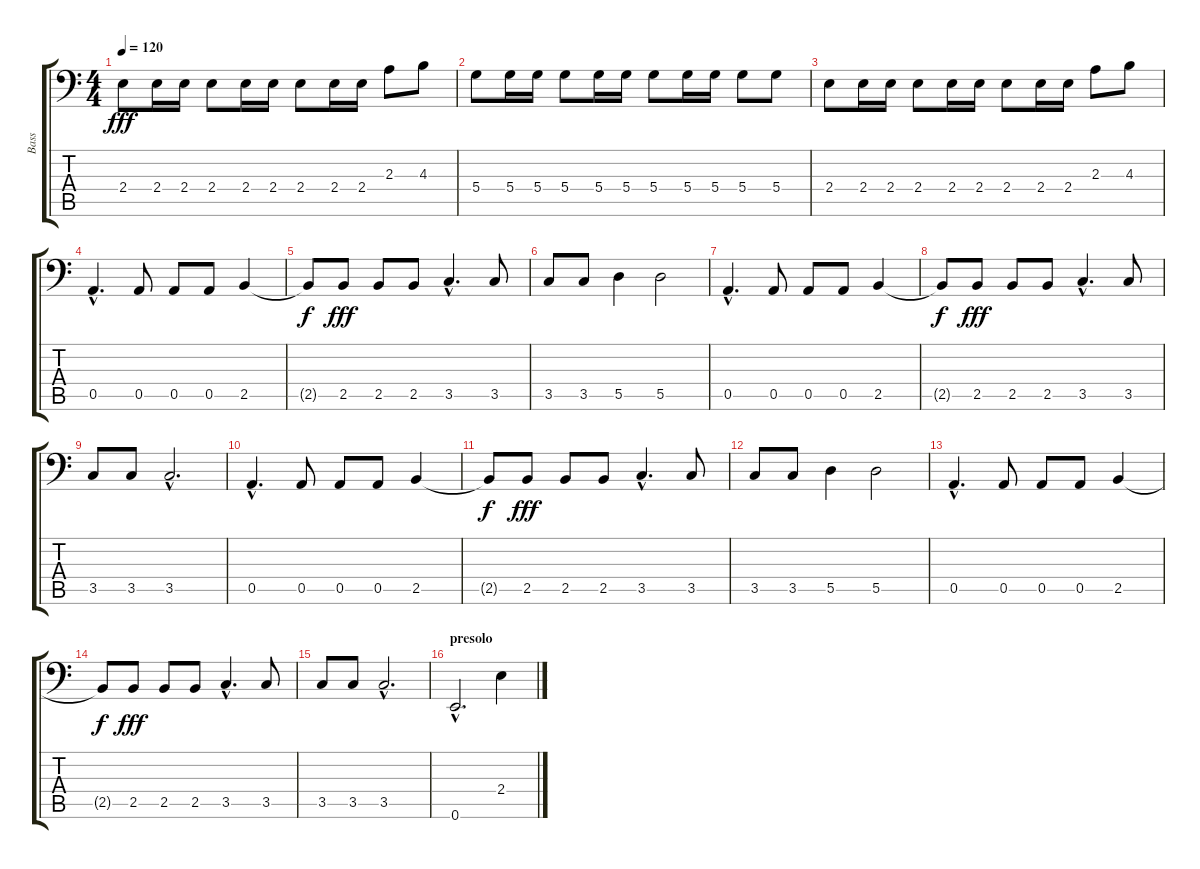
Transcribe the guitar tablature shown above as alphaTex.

\track ("Bass" "Bass") {instrument electricbassfinger}
\staff {score tabs}
\tuning (E3 B2 G2 D2 A1 E1) {hide}
\ts (4 4)
\tempo 120
\clef f4
\ks c
2.4.8{dy fff} 2.4.16 2.4.16 2.4.8 2.4.16 2.4.16 2.4.8 2.4.16 2.4.16 2.3.8 4.3.8 |
5.4.8 5.4.16 5.4.16 5.4.8 5.4.16 5.4.16 5.4.8 5.4.16 5.4.16 5.4.8 5.4.8 |
2.4.8 2.4.16 2.4.16 2.4.8 2.4.16 2.4.16 2.4.8 2.4.16 2.4.16 2.3.8 4.3.8 |
0.5{hac}.4{d} 0.5.8 0.5.8 0.5.8 2.5.4 |
2.5{t}.8{dy f} 2.5.8{dy fff} 2.5.8 2.5.8 3.5{hac}.4{d} 3.5.8 |
3.5.8 3.5.8 5.5.4 5.5.2 |
0.5{hac}.4{d} 0.5.8 0.5.8 0.5.8 2.5.4 |
2.5{t}.8{dy f} 2.5.8{dy fff} 2.5.8 2.5.8 3.5{hac}.4{d} 3.5.8 |
3.5.8 3.5.8 3.5{hac}.2{d} |
0.5{hac}.4{d} 0.5.8 0.5.8 0.5.8 2.5.4 |
2.5{t}.8{dy f} 2.5.8{dy fff} 2.5.8 2.5.8 3.5{hac}.4{d} 3.5.8 |
3.5.8 3.5.8 5.5.4 5.5.2 |
0.5{hac}.4{d} 0.5.8 0.5.8 0.5.8 2.5.4 |
2.5{t}.8{dy f} 2.5.8{dy fff} 2.5.8 2.5.8 3.5{hac}.4{d} 3.5.8 |
3.5.8 3.5.8 3.5{hac}.2{d} |
\section ("" "presolo")
0.6{hac}.2{d} 2.4.4
